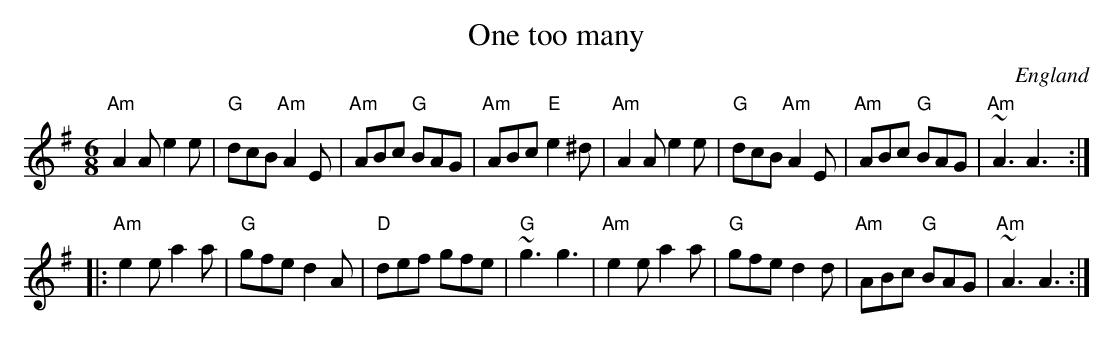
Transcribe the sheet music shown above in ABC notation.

X:1
T:One too many
O:England
M:6/8
L:1/8
K:G
"Am"A2A e2e|"G"dcB "Am"A2E|"Am"ABc "G"BAG|"Am"ABc "E"e2^d|\
"Am"A2A e2e|"G"dcB "Am"A2E|"Am"ABc "G"BAG|"Am"~A3 A3:|
|:"Am"e2e a2a|"G"gfe d2A|"D"def gfe|"G"~g3 g3|\
"Am"e2e a2a|"G"gfe d2d|"Am"ABc "G"BAG|"Am"~A3 A3:|
